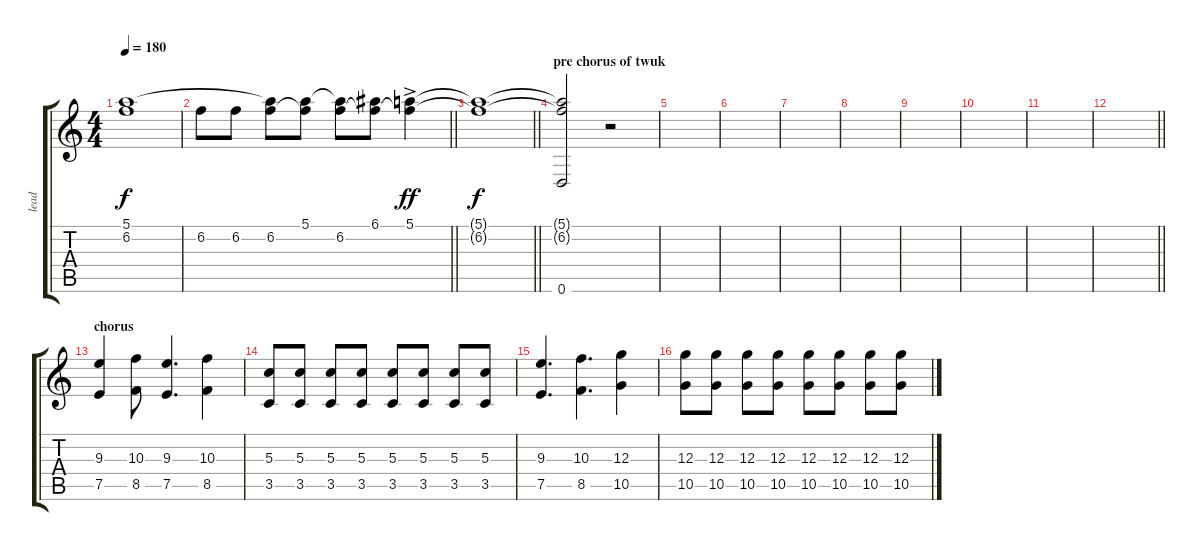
\track ("lead" "lead") {instrument overdrivenguitar}
\staff {score tabs}
\tuning (E4 B3 G3 D3 A2 D2) {hide}
\ts (4 4)
\tempo 180
\clef g2
\ks c
(5.1{t} 6.2{t}).1{dy f} |
\barLineRight lightlight
6.2.8 6.2.8 (5.1{t} 6.2).8 (5.1 6.2{t}).8 (5.1{t} 6.2).8 (6.1 6.2{t}).8 (5.1{ac} 6.2{t}).4{dy ff} |
\barLineRight lightlight
(5.1{t} 6.2{t}).1{dy f} |
\section ("" "pre chorus of twuk")
(5.1{t} 6.2{t} 0.6).2 r.2 |
|
|
|
|
|
|
|
\barLineRight lightlight
|
\section ("" "chorus")
(9.3 7.5).4 (10.3 8.5).8 (9.3 7.5).4{d} (10.3 8.5).4 |
(5.3 3.5).8 (5.3 3.5).8 (5.3 3.5).8 (5.3 3.5).8 (5.3 3.5).8 (5.3 3.5).8 (5.3 3.5).8 (5.3 3.5).8 |
(9.3 7.5).4{d} (10.3 8.5).4{d} (12.3 10.5).4 |
(12.3 10.5).8 (12.3 10.5).8 (12.3 10.5).8 (12.3 10.5).8 (12.3 10.5).8 (12.3 10.5).8 (12.3 10.5).8 (12.3 10.5).8
